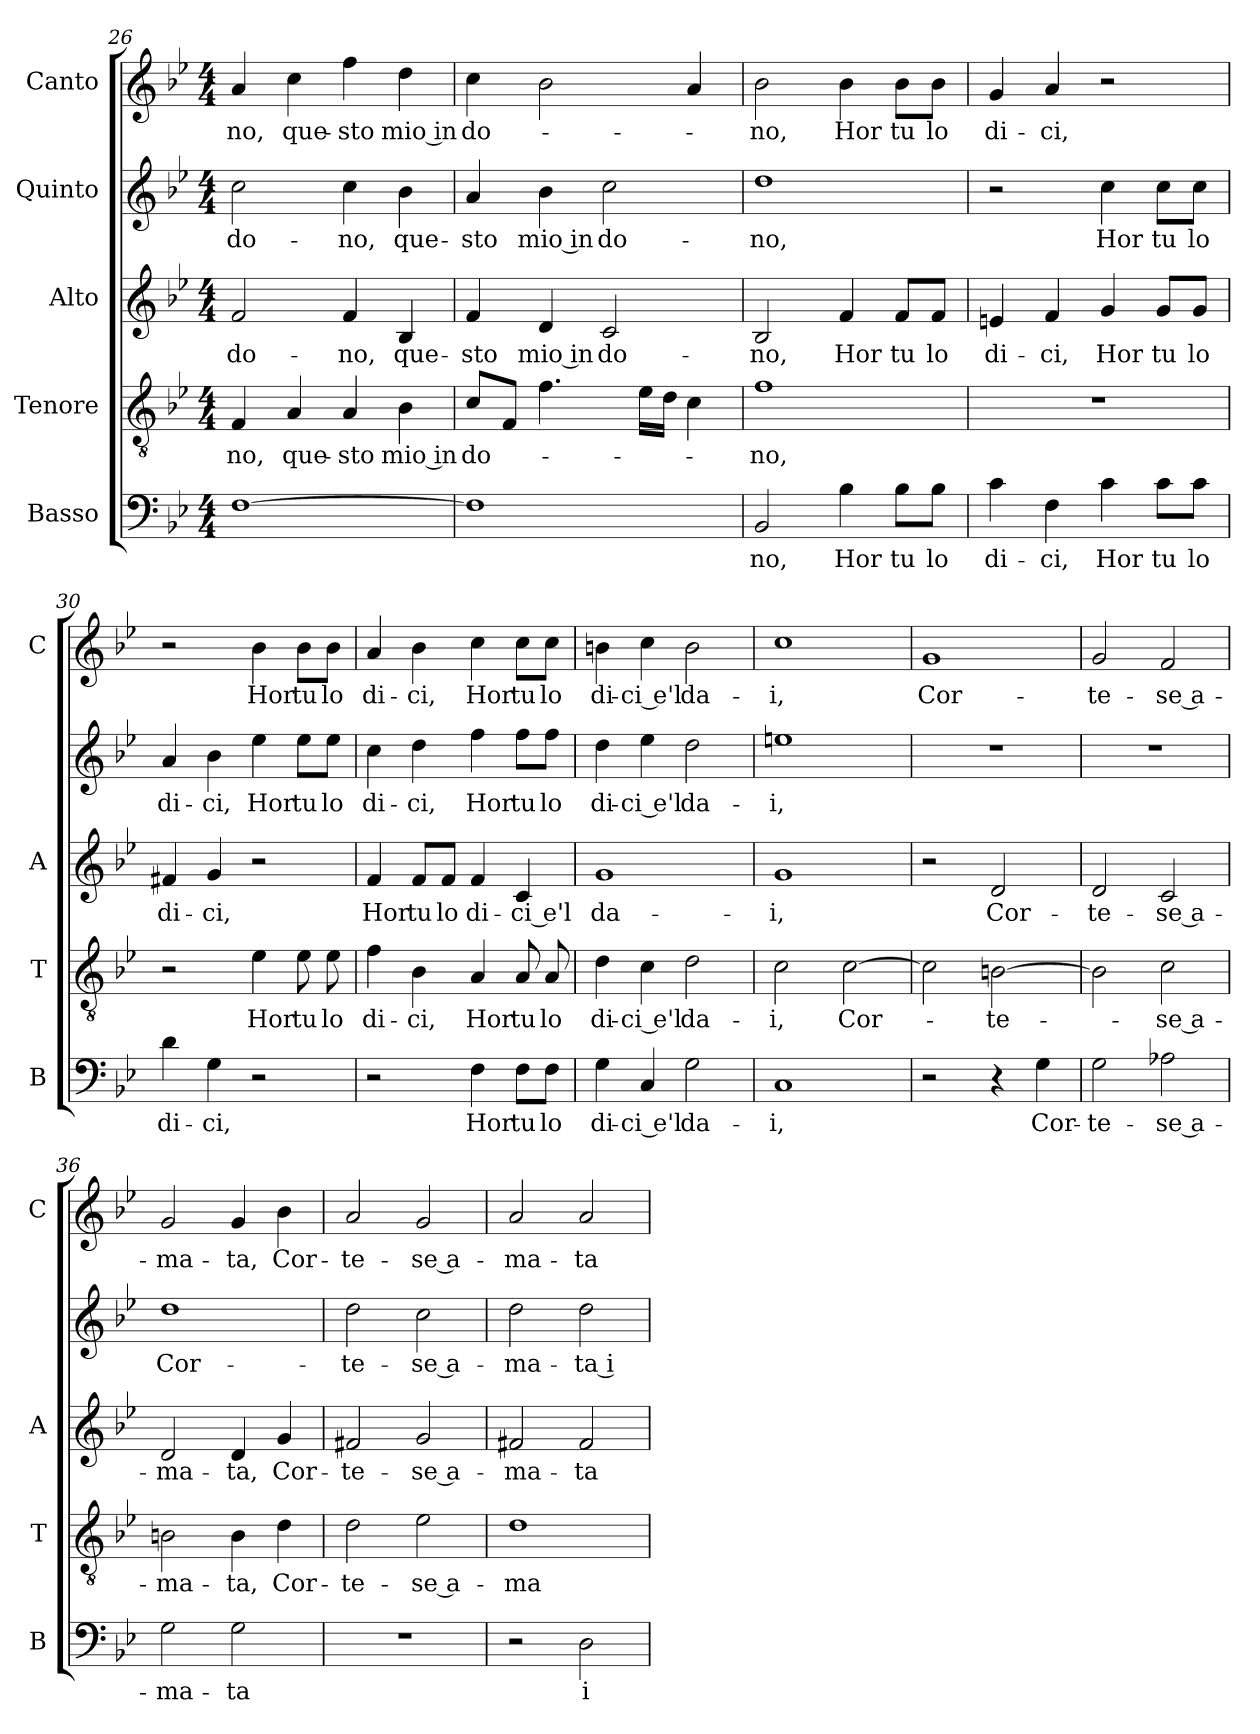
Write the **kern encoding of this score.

**kern	**text	**kern	**text	**kern	**text	**kern	**text	**kern	**text
*part5	*part5	*part4	*part4	*part3	*part3	*part2	*part2	*part1	*part1
*staff5	*staff5	*staff4	*staff4	*staff3	*staff3	*staff2	*staff2	*staff1	*staff1
*I"Basso	*	*I"Tenore	*	*I"Alto	*	*I"Quinto	*	*I"Canto	*
*I'B	*	*I'T	*	*I'A	*	*	*	*I'C	*
*clefF4	*	*clefGv2	*	*clefG2	*	*clefG2	*	*clefG2	*
*k[b-e-]	*	*k[b-e-]	*	*k[b-e-]	*	*k[b-e-]	*	*k[b-e-]	*
*B-:	*	*B-:	*	*B-:	*	*B-:	*	*B-:	*
*M4/4	*	*M4/4	*	*M4/4	*	*M4/4	*	*M4/4	*
=26	=26	=26	=26	=26	=26	=26	=26	=26	=26
!	!	!	!LO:LY:b	!	!LO:LY:b	!	!LO:LY:b	!	!LO:LY:b
[1F	.	4F/	-no,	2f/	do-	2cc\	do-	4a/	-no,
!	!	!	!LO:LY:b	!	!	!	!	!	!LO:LY:b
.	.	4A/	que-	.	.	.	.	4cc\	que-
!	!	!	!LO:LY:b	!	!LO:LY:b	!	!LO:LY:b	!	!LO:LY:b
.	.	4A/	-sto	4f/	-no,	4cc\	-no,	4ff\	-sto
!	!	!	!LO:LY:b	!	!LO:LY:b	!	!LO:LY:b	!	!LO:LY:b
.	.	4B-\	mio in	4B-/	que-	4b-\	que-	4dd\	mio in
=27	=27	=27	=27	=27	=27	=27	=27	=27	=27
!	!	!	!LO:LY:b	!	!LO:LY:b	!	!LO:LY:b	!	!LO:LY:b
1F]	.	8c/L	do-	4f/	-sto	4a/	-sto	4cc\	do-
.	.	8F/J	.	.	.	.	.	.	.
!	!	!	!	!	!LO:LY:b	!	!LO:LY:b	!	!
.	.	4.f\	.	4d/	mio in	4b-\	mio in	2b-\	.
!	!	!	!	!	!LO:LY:b	!	!LO:LY:b	!	!
.	.	.	.	2c/	do-	2cc\	do-	.	.
.	.	16e-\LL	.	.	.	.	.	.	.
.	.	16d\JJ	.	.	.	.	.	.	.
.	.	4c\	.	.	.	.	.	4a/	.
=28	=28	=28	=28	=28	=28	=28	=28	=28	=28
!	!LO:LY:b	!	!LO:LY:b	!	!LO:LY:b	!	!LO:LY:b	!	!LO:LY:b
2BB-/	-no,	1f	-no,	2B-/	-no,	1dd	-no,	2b-\	-no,
!	!LO:LY:b	!	!	!	!LO:LY:b	!	!	!	!LO:LY:b
4B-\	Hor	.	.	4f/	Hor	.	.	4b-\	Hor
!	!LO:LY:b	!	!	!	!LO:LY:b	!	!	!	!LO:LY:b
8B-\L	tu	.	.	8f/L	tu	.	.	8b-\L	tu
!	!LO:LY:b	!	!	!	!LO:LY:b	!	!	!	!LO:LY:b
8B-\J	lo	.	.	8f/J	lo	.	.	8b-\J	lo
=29	=29	=29	=29	=29	=29	=29	=29	=29	=29
!	!LO:LY:b	!	!	!	!LO:LY:b	!	!	!	!LO:LY:b
4c\	di-	1r	.	4en/	di-	2r	.	4g/	di-
!	!LO:LY:b	!	!	!	!LO:LY:b	!	!	!	!LO:LY:b
4F\	-ci,	.	.	4f/	-ci,	.	.	4a/	-ci,
!	!LO:LY:b	!	!	!	!LO:LY:b	!	!LO:LY:b	!	!
4c\	Hor	.	.	4g/	Hor	4cc\	Hor	2r	.
!	!LO:LY:b	!	!	!	!LO:LY:b	!	!LO:LY:b	!	!
8c\L	tu	.	.	8g/L	tu	8cc\L	tu	.	.
!	!LO:LY:b	!	!	!	!LO:LY:b	!	!LO:LY:b	!	!
8c\J	lo	.	.	8g/J	lo	8cc\J	lo	.	.
=30	=30	=30	=30	=30	=30	=30	=30	=30	=30
!	!LO:LY:b	!	!	!	!LO:LY:b	!	!LO:LY:b	!	!
4d\	di-	2r	.	4f#X/	di-	4a/	di-	2r	.
!	!LO:LY:b	!	!	!	!LO:LY:b	!	!LO:LY:b	!	!
4G\	-ci,	.	.	4g/	-ci,	4b-\	-ci,	.	.
!	!	!	!LO:LY:b	!	!	!	!LO:LY:b	!	!LO:LY:b
2r	.	4e-\	Hor	2r	.	4ee-\	Hor	4b-\	Hor
!	!	!	!LO:LY:b	!	!	!	!LO:LY:b	!	!LO:LY:b
.	.	8e-\	tu	.	.	8ee-\L	tu	8b-\L	tu
!	!	!	!LO:LY:b	!	!	!	!LO:LY:b	!	!LO:LY:b
.	.	8e-\	lo	.	.	8ee-\J	lo	8b-\J	lo
!!LO:PB:g=z
=31	=31	=31	=31	=31	=31	=31	=31	=31	=31
!	!	!	!LO:LY:b	!	!LO:LY:b	!	!LO:LY:b	!	!LO:LY:b
2r	.	4f\	di-	4f/	Hor	4cc\	di-	4a/	di-
!	!	!	!LO:LY:b	!	!LO:LY:b	!	!LO:LY:b	!	!LO:LY:b
.	.	4B-\	-ci,	8f/L	tu	4dd\	-ci,	4b-\	-ci,
!	!	!	!	!	!LO:LY:b	!	!	!	!
.	.	.	.	8f/J	lo	.	.	.	.
!	!LO:LY:b	!	!LO:LY:b	!	!LO:LY:b	!	!LO:LY:b	!	!LO:LY:b
4F\	Hor	4A/	Hor	4f/	di-	4ff\	Hor	4cc\	Hor
!	!LO:LY:b	!	!LO:LY:b	!	!LO:LY:b	!	!LO:LY:b	!	!LO:LY:b
8F\L	tu	8A/	tu	4c/	-ci e'l	8ff\L	tu	8cc\L	tu
!	!LO:LY:b	!	!LO:LY:b	!	!	!	!LO:LY:b	!	!LO:LY:b
8F\J	lo	8A/	lo	.	.	8ff\J	lo	8cc\J	lo
=32	=32	=32	=32	=32	=32	=32	=32	=32	=32
!	!LO:LY:b	!	!LO:LY:b	!	!LO:LY:b	!	!LO:LY:b	!	!LO:LY:b
4G\	di-	4d\	di-	1g	da-	4dd\	di-	4bn\	di-
!	!LO:LY:b	!	!LO:LY:b	!	!	!	!LO:LY:b	!	!LO:LY:b
4C/	-ci e'l	4c\	-ci e'l	.	.	4ee-\	-ci e'l	4cc\	-ci e'l
!	!LO:LY:b	!	!LO:LY:b	!	!	!	!LO:LY:b	!	!LO:LY:b
2G\	da-	2d\	da-	.	.	2dd\	da-	2b\	da-
=33	=33	=33	=33	=33	=33	=33	=33	=33	=33
!	!LO:LY:b	!	!LO:LY:b	!	!LO:LY:b	!	!LO:LY:b	!	!LO:LY:b
1C	-i,	2c\	-i,	1g	-i,	1een	-i,	1cc	-i,
!	!	!	!LO:LY:b	!	!	!	!	!	!
.	.	[2c\	Cor-	.	.	.	.	.	.
=34	=34	=34	=34	=34	=34	=34	=34	=34	=34
!	!	!	!	!	!	!	!	!	!LO:LY:b
2r	.	2c\]	.	2r	.	1r	.	1g	Cor-
!	!	!	!LO:LY:b	!	!LO:LY:b	!	!	!	!
4r	.	[2Bn\	-te-	2d/	Cor-	.	.	.	.
!	!LO:LY:b	!	!	!	!	!	!	!	!
4G\	Cor-	.	.	.	.	.	.	.	.
=35	=35	=35	=35	=35	=35	=35	=35	=35	=35
!	!LO:LY:b	!	!	!	!LO:LY:b	!	!	!	!LO:LY:b
2G\	-te-	2B\]	.	2d/	-te-	1r	.	2g/	-te-
!	!LO:LY:b	!	!LO:LY:b	!	!LO:LY:b	!	!	!	!LO:LY:b
2A-X\	-se a-	2c\	-se a-	2c/	-se a-	.	.	2f/	-se a-
=36	=36	=36	=36	=36	=36	=36	=36	=36	=36
!	!LO:LY:b	!	!LO:LY:b	!	!LO:LY:b	!	!LO:LY:b	!	!LO:LY:b
2G\	-ma-	2Bn\	-ma-	2d/	-ma-	1dd	Cor-	2g/	-ma-
!	!LO:LY:b	!	!LO:LY:b	!	!LO:LY:b	!	!	!	!LO:LY:b
2G\	-ta	4B\	-ta,	4d/	-ta,	.	.	4g/	-ta,
!	!	!	!LO:LY:b	!	!LO:LY:b	!	!	!	!LO:LY:b
.	.	4d\	Cor-	4g/	Cor-	.	.	4b-\	Cor-
=37	=37	=37	=37	=37	=37	=37	=37	=37	=37
!	!	!	!LO:LY:b	!	!LO:LY:b	!	!LO:LY:b	!	!LO:LY:b
1r	.	2d\	-te-	2f#X/	-te-	2dd\	-te-	2a/	-te-
!	!	!	!LO:LY:b	!	!LO:LY:b	!	!LO:LY:b	!	!LO:LY:b
.	.	2e-\	-se a-	2g/	-se a-	2cc\	-se a-	2g/	-se a-
=38	=38	=38	=38	=38	=38	=38	=38	=38	=38
!	!	!	!LO:LY:b	!	!LO:LY:b	!	!LO:LY:b	!	!LO:LY:b
2r	.	1d	-ma-	2f#X/	-ma-	2dd\	-ma-	2a/	-ma-
!	!LO:LY:b	!	!	!	!LO:LY:b	!	!LO:LY:b	!	!LO:LY:b
2D\	i	.	.	2f#/	-ta	2dd\	-ta i	2a/	-ta
=	=	=	=	=	=	=	=	=	=
*-	*-	*-	*-	*-	*-	*-	*-	*-	*-
